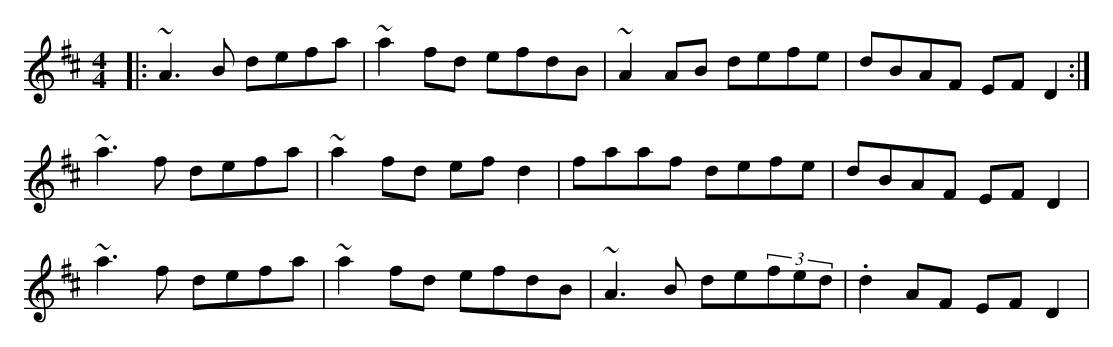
X:1
M:4/4
K:D
|:~A3B defa|~a2fd efdB|~A2AB defe|dBAF EFD2:|
~a3f defa|~a2fd efd2|faaf defe|dBAF EFD2|
~a3f defa | ~a2fd efdB |~A3B de(3fed | .d2AF EFD2|
